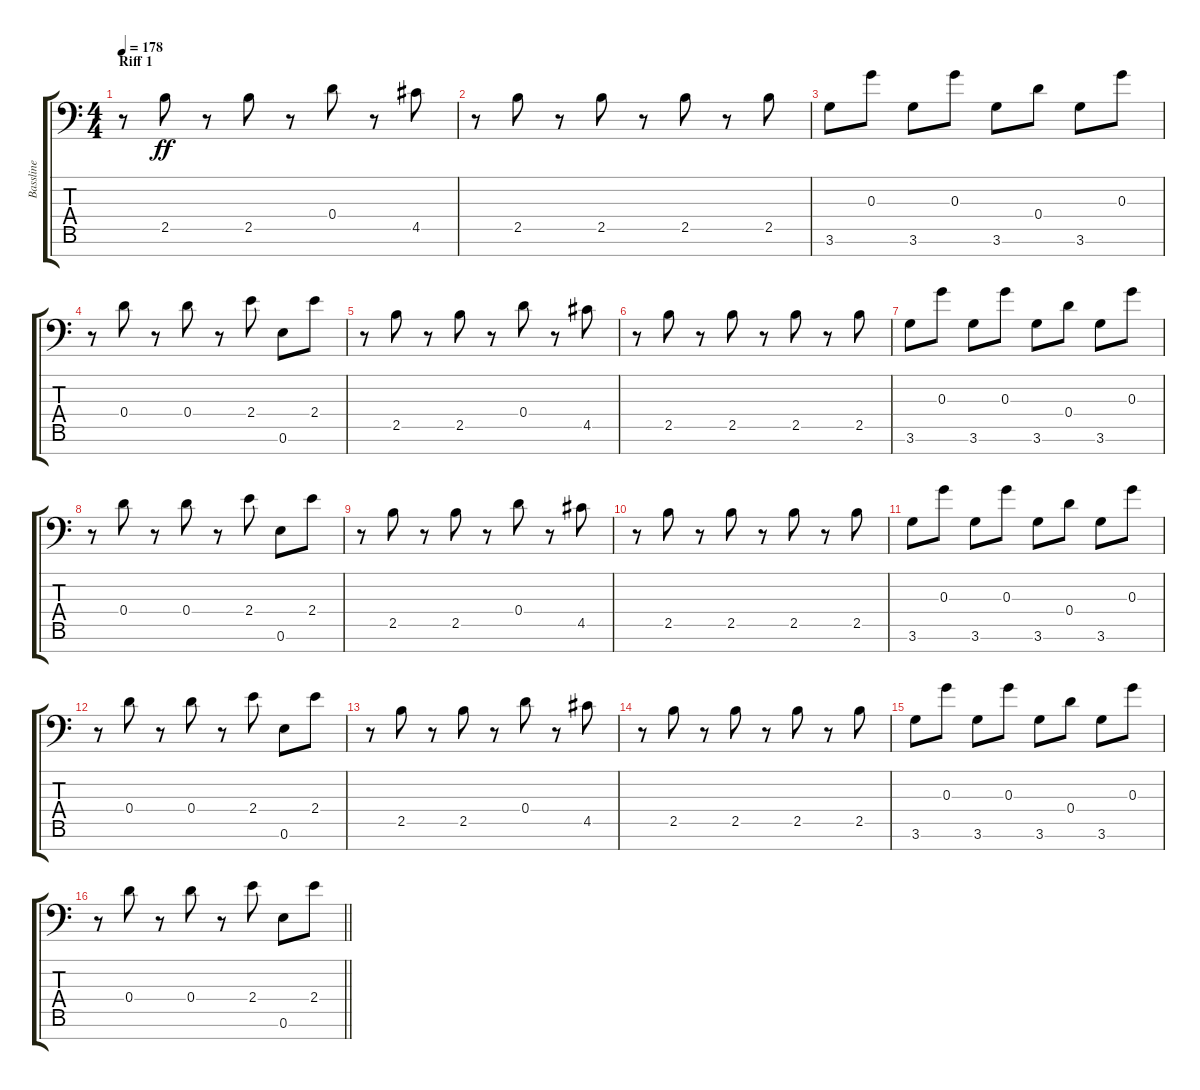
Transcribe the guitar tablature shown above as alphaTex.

\track ("Bassline" "Bassline") {instrument synthbass1}
\staff {score tabs}
\tuning (E4 B3 G3 D3 A2 E2 C-1) {hide}
\ts (4 4)
\section ("" "Riff 1")
\tempo 178
\clef f4
\ks c
r.8{dy ff} 2.5.8 r.8 2.5.8 r.8 0.4.8 r.8 4.5.8 |
r.8 2.5.8 r.8 2.5.8 r.8 2.5.8 r.8 2.5.8 |
3.6.8 0.3.8 3.6.8 0.3.8 3.6.8 0.4.8 3.6.8 0.3.8 |
r.8 0.4.8 r.8 0.4.8 r.8 2.4.8 0.6.8 2.4.8 |
r.8 2.5.8 r.8 2.5.8 r.8 0.4.8 r.8 4.5.8 |
r.8 2.5.8 r.8 2.5.8 r.8 2.5.8 r.8 2.5.8 |
3.6.8 0.3.8 3.6.8 0.3.8 3.6.8 0.4.8 3.6.8 0.3.8 |
r.8 0.4.8 r.8 0.4.8 r.8 2.4.8 0.6.8 2.4.8 |
r.8 2.5.8 r.8 2.5.8 r.8 0.4.8 r.8 4.5.8 |
r.8 2.5.8 r.8 2.5.8 r.8 2.5.8 r.8 2.5.8 |
3.6.8 0.3.8 3.6.8 0.3.8 3.6.8 0.4.8 3.6.8 0.3.8 |
r.8 0.4.8 r.8 0.4.8 r.8 2.4.8 0.6.8 2.4.8 |
r.8 2.5.8 r.8 2.5.8 r.8 0.4.8 r.8 4.5.8 |
r.8 2.5.8 r.8 2.5.8 r.8 2.5.8 r.8 2.5.8 |
3.6.8 0.3.8 3.6.8 0.3.8 3.6.8 0.4.8 3.6.8 0.3.8 |
\barLineRight lightlight
r.8 0.4.8 r.8 0.4.8 r.8 2.4.8 0.6.8 2.4.8
